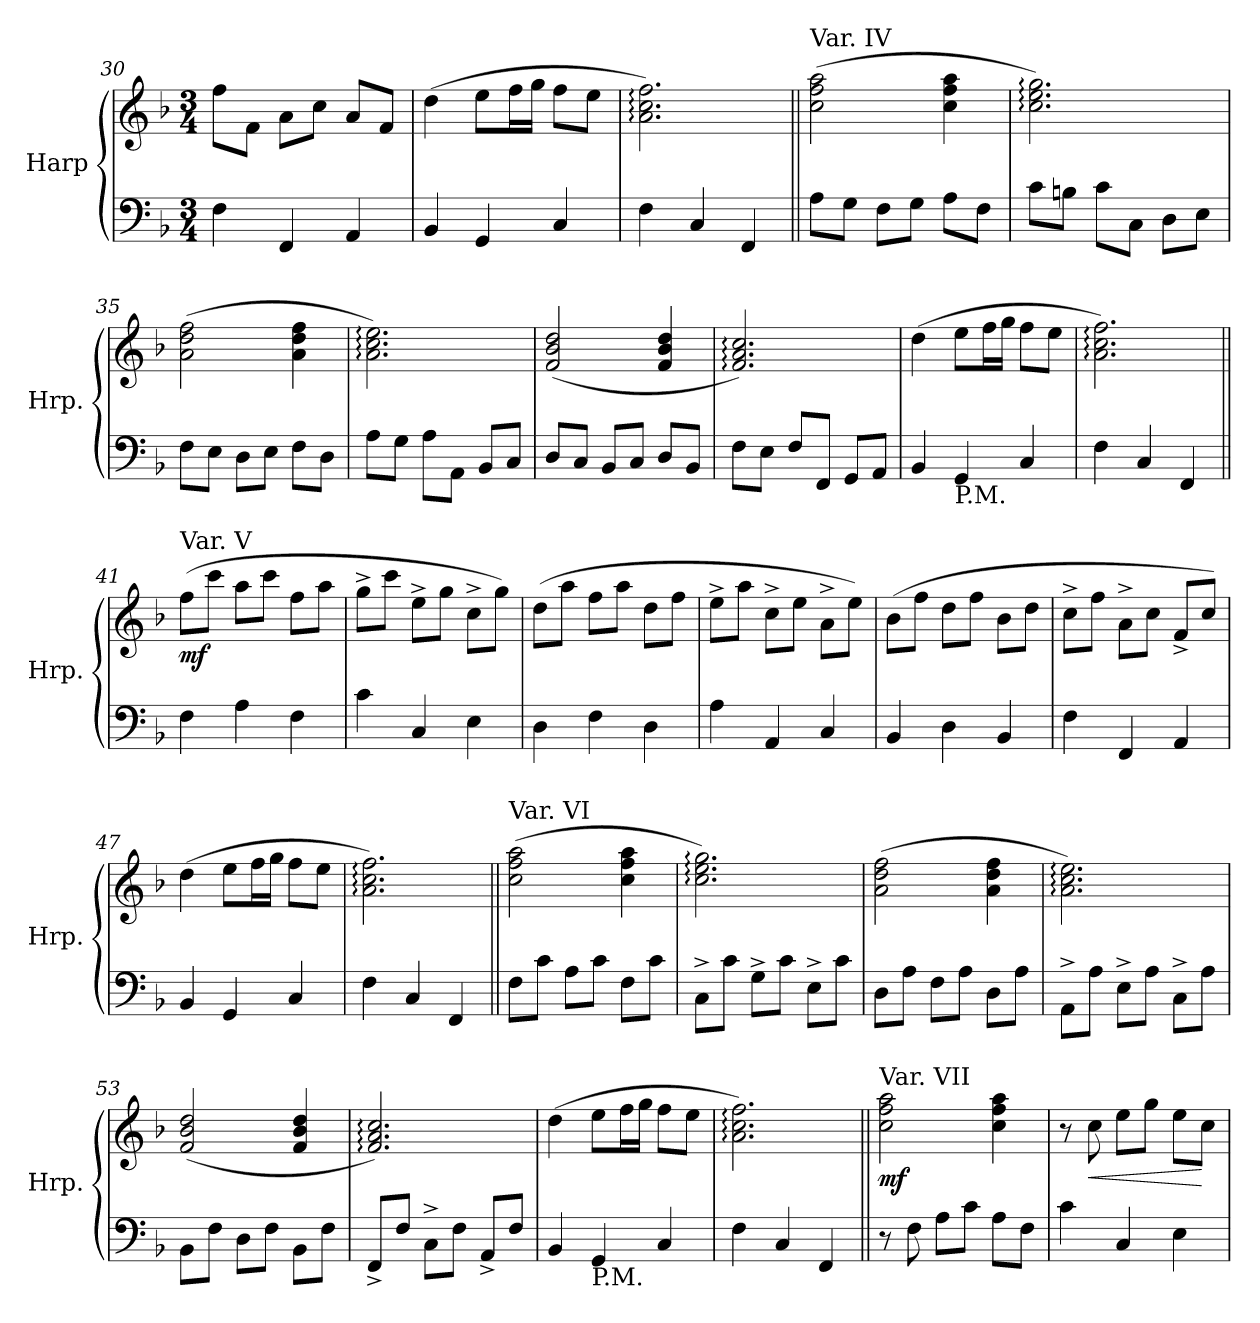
**kern	**kern	**dynam
*part1	*part1	*part1
*staff2	*staff1	*staff1/2
*I"Harp	*	*
*I'Hrp.	*	*
*clefF4	*clefG2	*
*k[b-]	*k[b-]	*
*M3/4	*M3/4	*
=30	=30	=30
4F\	8ff\L	.
.	8f\J	.
4FF/	8a\L	.
.	8cc\J	.
4AA/	8a/L	.
.	8f/J	.
=31	=31	=31
4BB-/	(>4dd\	.
4GG/	8ee\L	.
.	16ff\L	.
.	16gg\JJ	.
4C/	8ff\L	.
.	8ee\J	.
=32	=32	=32
4F\	2.a\: 2.cc\: 2.ff\:)	.
4C/	.	.
4FF/	.	.
!!LO:PB:g=z
=33||	=33||	=33||
!	!LO:TX:a:t=Var. IV	!
!	!	!LO:DY:b=2
!	!	!LO:DY:n=1:b
8A<\L	(>2cc\ 2ff\ 2aa\	mf mp
8G<\J	.	.
8F<\L	.	.
8G<\J	.	.
8A<\L	4cc\ 4ff\ 4aa\	.
8F<\J	.	.
=34	=34	=34
8c<\L	2.cc\: 2.ee\: 2.gg\:)	.
8Bn<\J	.	.
8c<\L	.	.
8C<\J	.	.
8D<\L	.	.
8E<\J	.	.
=35	=35	=35
8F<\L	(>2a\ 2dd\ 2ff\	.
8E\J	.	.
8D\L	.	.
8E\J	.	.
8F\L	4a\ 4dd\ 4ff\	.
8D\J	.	.
=36	=36	=36
8A\L	2.a\: 2.cc\: 2.ee\:)	.
8G\J	.	.
8A\L	.	.
8AA\J	.	.
8BB-/L	.	.
8C/J	.	.
!!LO:LB:g=z
=37	=37	=37
8D/L	(<2f/ 2b-/ 2dd/	.
8C/J	.	.
8BB-/L	.	.
8C/J	.	.
8D/L	4f/ 4b-/ 4dd/	.
8BB-/J	.	.
=38	=38	=38
8F\L	2.f/: 2.a/: 2.cc/:)	.
8E\J	.	.
8F/L	.	.
8FF/J	.	.
8GG/L	.	.
8AA/J	.	.
=39	=39	=39
4BB-/	(>4dd\	.
!LO:TX:b:t=P.M.	!	!
4GG</	8ee\L	.
.	16ff\L	.
.	16gg\JJ	.
4C</	8ff\L	.
.	8ee\J	.
=40	=40	=40
4F\	2.a\: 2.cc\: 2.ff\:)	.
4C/	.	.
4FF/	.	.
!!LO:LB:g=z
=41||	=41||	=41||
!	!LO:TX:a:t=Var. V	!
!	!	!LO:DY:b
4F\	(>8ff\L	mf
.	8ccc\J	.
4A\	8aa\L	.
.	8ccc\J	.
4F\	8ff\L	.
.	8aa\J	.
=42	=42	=42
4c\	8gg^\L	.
.	8ccc\J	.
4C/	8ee^\L	.
.	8gg\J	.
4E\	8cc^\L	.
.	8gg\J)	.
=43	=43	=43
4D\	(>8dd\L	.
.	8aa\J	.
4F\	8ff\L	.
.	8aa\J	.
4D\	8dd\L	.
.	8ff\J	.
=44	=44	=44
4A\	8ee^\L	.
.	8aa\J	.
4AA/	8cc^\L	.
.	8ee\J	.
4C/	8a^\L	.
.	8ee\J)	.
!!LO:LB:g=z
=45	=45	=45
4BB-/	(>8b-\L	.
.	8ff\J	.
4D\	8dd\L	.
.	8ff\J	.
4BB-/	8b-\L	.
.	8dd\J	.
=46	=46	=46
4F\	8cc^\L	.
.	8ff\J	.
4FF/	8a^\L	.
.	8cc\J	.
4AA/	8f^/L	.
.	8cc/J)	.
=47	=47	=47
4BB-/	(>4dd\	.
4GG/	8ee\L	.
.	16ff\L	.
.	16gg\JJ	.
4C/	8ff\L	.
.	8ee\J	.
=48	=48	=48
4F\	2.a\: 2.cc\: 2.ff\:)	.
4C/	.	.
4FF/	.	.
!!LO:PB:g=z
=49||	=49||	=49||
!	!LO:TX:a:t=Var. VI	!
!	!	!LO:DY:b=2
!	!	!LO:DY:n=1:b
8F<\L	(>2cc\ 2ff\ 2aa\	mf mp
8c<\J	.	.
8A<\L	.	.
8c<\J	.	.
8F<\L	4cc\ 4ff\ 4aa\	.
8c<\J	.	.
=50	=50	=50
8C<^\L	2.cc\: 2.ee\: 2.gg\:)	.
8c<\J	.	.
8G<^\L	.	.
8c<\J	.	.
8E<^\L	.	.
8c<\J	.	.
=51	=51	=51
8D\L	(>2a\ 2dd\ 2ff\	.
8A\J	.	.
8F\L	.	.
8A\J	.	.
8D\L	4a\ 4dd\ 4ff\	.
8A\J	.	.
=52	=52	=52
8AA^\L	2.a\: 2.cc\: 2.ee\:)	.
8A\J	.	.
8E^\L	.	.
8A\J	.	.
8C^\L	.	.
8A\J	.	.
!!LO:LB:g=z
=53	=53	=53
8BB-\L	(<2f/ 2b-/ 2dd/	.
8F\J	.	.
8D\L	.	.
8F\J	.	.
8BB-\L	4f/ 4b-/ 4dd/	.
8F\J	.	.
=54	=54	=54
8FF^/L	2.f/: 2.a/: 2.cc/:)	.
8F/J	.	.
8C^\L	.	.
8F\J	.	.
8AA^/L	.	.
8F/J	.	.
=55	=55	=55
4BB-</	(>4dd\	.
!LO:TX:b:t=P.M.	!	!
4GG/	8ee\L	.
.	16ff\L	.
.	16gg\JJ	.
4C/	8ff\L	.
.	8ee\J	.
=56	=56	=56
4F\	2.a\: 2.cc\: 2.ff\:)	.
4C/	.	.
4FF/	.	.
!!LO:LB:g=z
=57||	=57||	=57||
!	!LO:TX:a:t=Var. VII	!
!	!	!LO:DY:b
8r	2cc\ 2ff\ 2aa\	mf
8F<\	.	.
8A<\L	.	.
8c<\J	.	.
8A<\L	4cc\ 4ff\ 4aa\	.
8F<\J	.	.
=58	=58	=58
4c<\	8r	.
!	!	!LO:HP:b
.	8cc\	<
4C</	8ee\L	.
.	8gg\J	.
4E<\	8ee\L	.
.	8cc\J	[
=	=	=
*-	*-	*-
